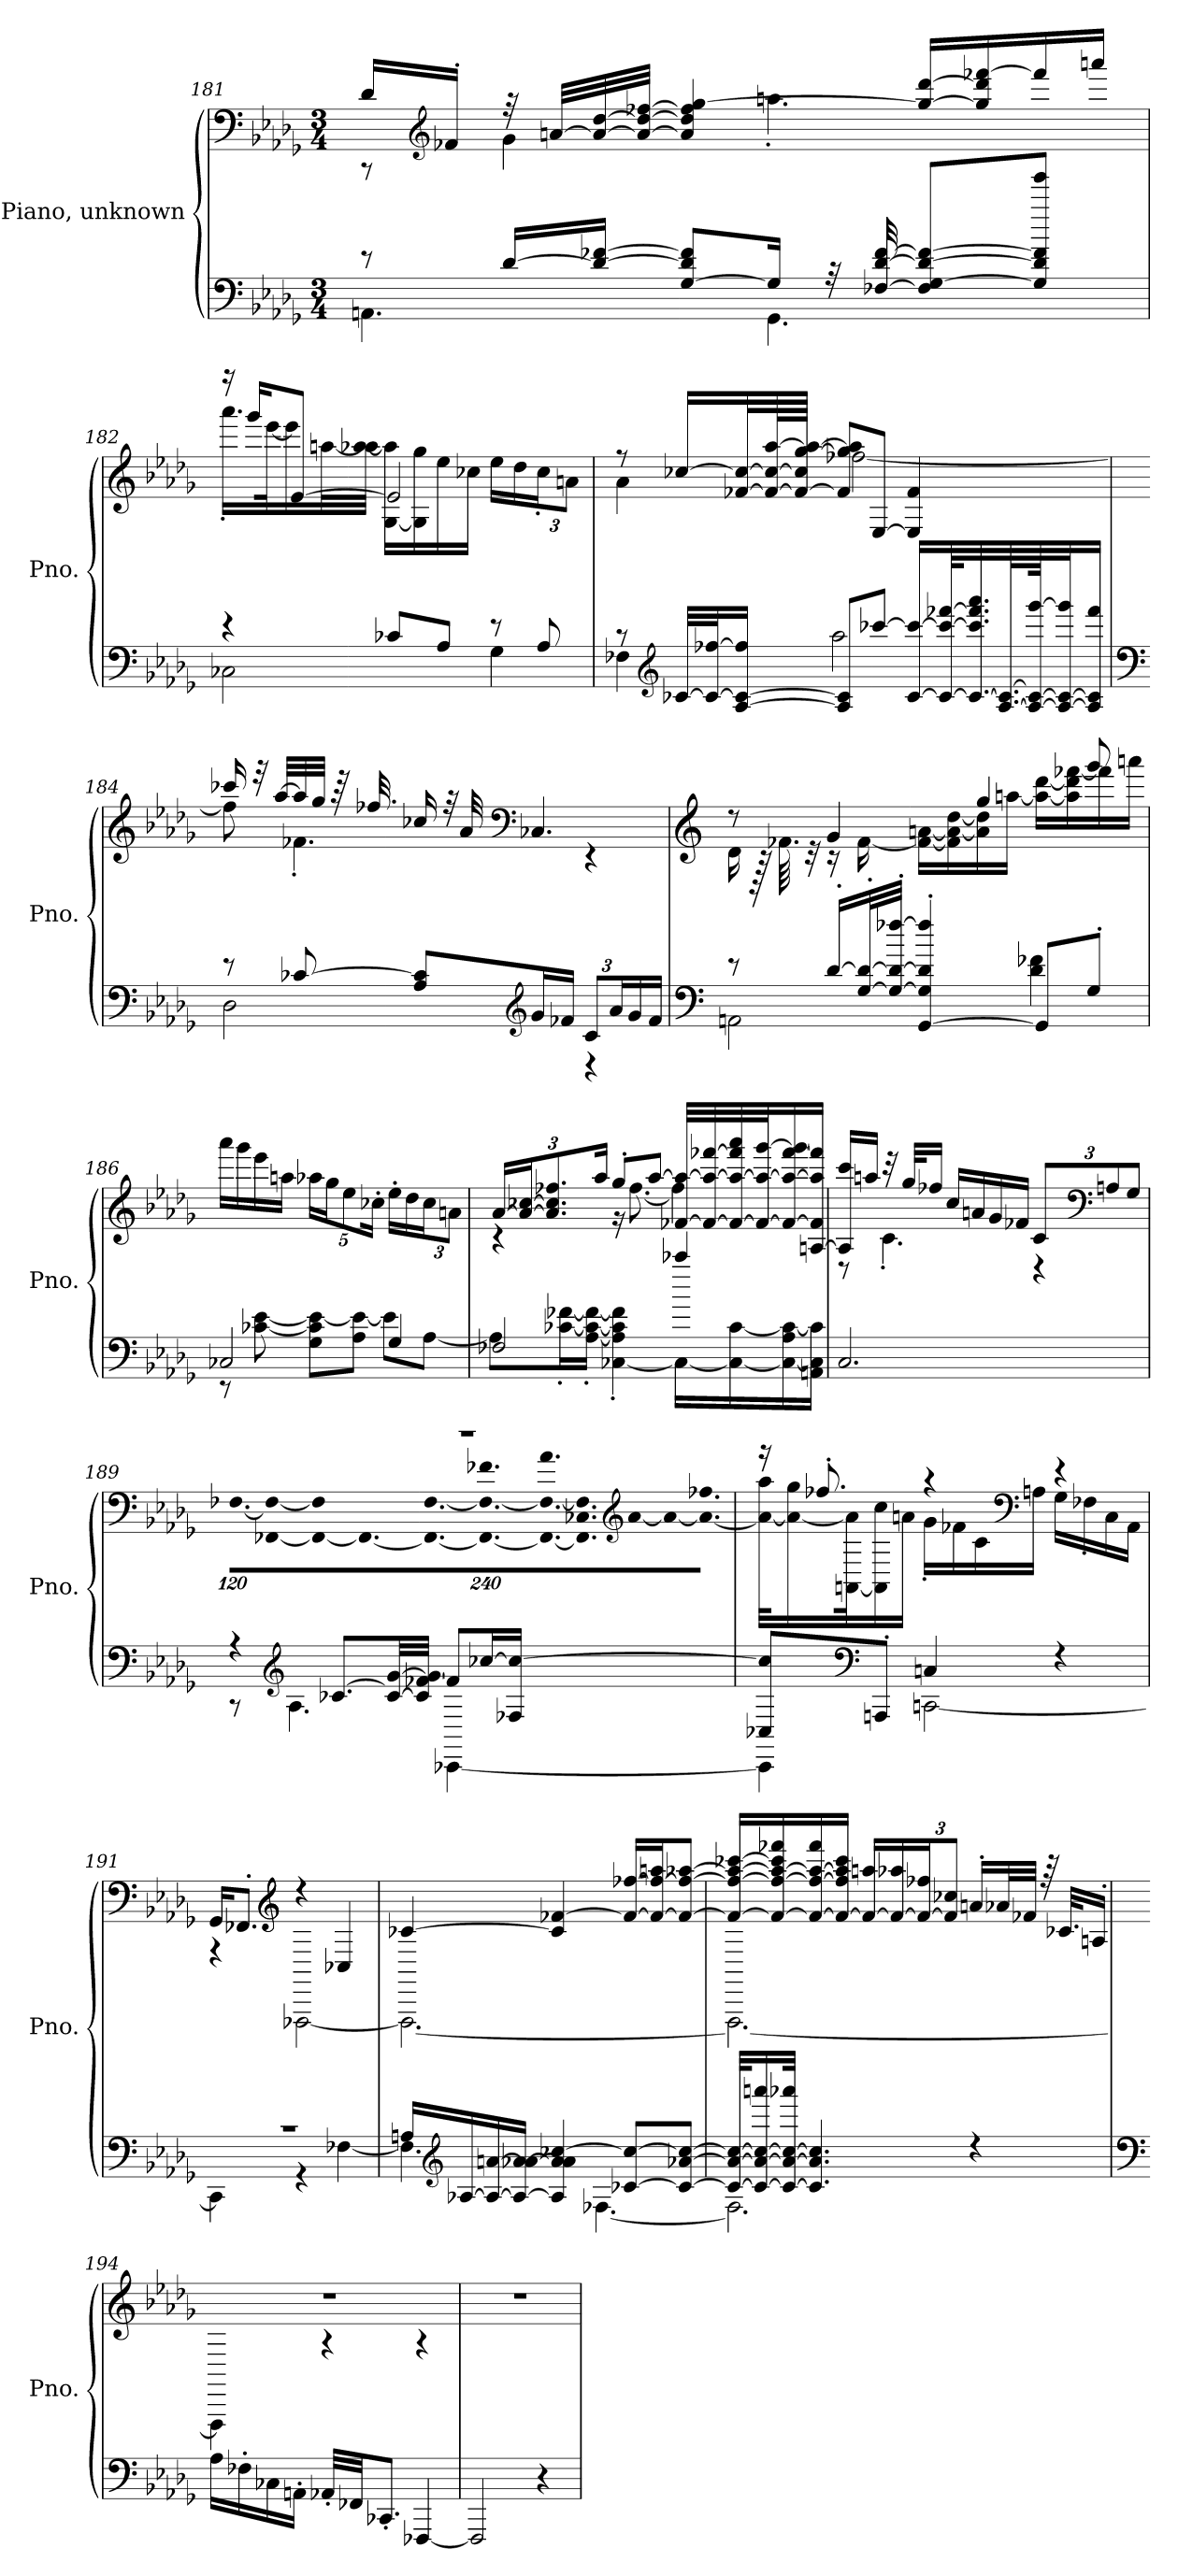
**kern	**kern
*part1	*part1
*staff2	*staff1
*I"Piano, unknown	*
*I'Pno.	*
!!LO:LB:g=z
*clefF4	*clefF4
*k[b-e-a-d-g-]	*k[b-e-a-d-g-]
*M3/4	*M3/4
=181	=181
*^	*^
8r	4.AAn\	16d-/LL	8r
*	*	*clefG2	*
.	.	16f-X'/JJ	.
[16d-/LL	.	32r	4g-\
.	.	[32an/LLL	.
16d-/_ [16f-X/JJ	.	32a/_ [32dd-/	.
.	.	32a/_ 32dd-/_ [32ff-X/JJJ	.
[8G-/ 8d-/] 8f-/]L	.	4a/] 4dd-/] 4ff-/] [4gg-/	.
16G-/Jk]	4.GG-\	.	4.aan'\
32r	.	.	.
[32F-X/ [32d-/ [32f-/	.	.	.
8F-/] [8G-/ 8d-/_ 8f-/_L	.	16gg-/_ [16ddd-/LL	.
.	.	16gg-/] 16ddd-/] [16fff-X/	.
8G-/] 8d-/] 8f-/] 8ggg-/J	.	16fff-/]	.
.	.	16aaan/JJ	.
!!LO:LB:g=z	!!
=182	=182	=182	=182
4r	2C-X\	16r	16.aaa-'\LL
.	.	16ggg-/KL	.
.	.	.	[32eee-\K
.	.	[8e-/J	16eee-\]
.	.	.	[32aan\L
.	.	.	[32aa-X\ 32aa\]JJJ
8c-X/L	.	2e-/]	[16G-\ 16aa-\]LL
.	.	.	16G-\] 16gg-\
8A-/J	.	.	16ee-\
.	.	.	16cc-X\JJ
8r	4G-\	.	16ee-\LL
.	.	.	16dd-\
*	*	*	*Xbrackettup
8A-/	.	.	24cc-'\J
.	.	.	12an\J
!!LO:LB:g=z	!!
=183	=183	=183	=183
8r	4F-X\	8r	4a-\
*clefG2	*	*	*
[32c-X/LLL	.	[16cc-X/LL	.
32c-/_ [32ff-X/J	.	.	.
[16A-/ 16c-/_ 16ff-/]JJ	.	[32f-X/ 32cc-/_L	.
.	.	64f-/_ 64cc-/_ [64aa-/L	.
.	.	64f-/_ 64cc-/] [64gg-/ 64aa-/_JJJJ	.
8A-/] 8c-/]L	2aa-\	8f-/] 8gg-/] 8aa-/]L	[2ff-X\
[8ccc-X/J	.	[8E-/J	.
[16c-/ 16ccc-/_LL	.	4E-/] 4f-/	.
64c-/_ 64ccc-/_ [64fff-X/KL	.	.	.
32.c-/_ 32.ccc-/] 32.fff-/] 32.aaa-/	.	.	.
[64.A-/ 64.c-/_L	.	.	.
128A-/_ 128c-/_ [128ggg-/JK	.	.	.
32A-/_ 32c-/_ 32ggg-/]J	.	.	.
16A-/] 16c-/] 16fff-/JJ	.	.	.
!!LO:PB:g=z	!!
=184	=184	=184	=184
*clefF4	*	*	*
8r	2D-\	16ccc-X/	8ff-\]
.	.	32r	.
.	.	[32aa-/LLL	.
[8c-X/	.	32aa-/]	4.f-X'\
.	.	32gg-/JJJ	.
.	.	64r	.
.	.	32.ff-X/	.
8A-/ 8c-/]L	.	16cc-X/	.
.	.	32r	.
.	.	32a-/	.
*clefG2	*	*clefF4	*
16g-/L	.	4.C-X/	.
16f-X/JJ	.	.	.
*Xbrackettup	*	*	*
12c-/L	4r	.	4r
24a-/L	.	.	.
16g-/	.	.	.
16f-/JJ	.	.	.
!!LO:LB:g=z	!!
=185	=185	=185	=185
*clefF4	*	*clefG2	*
8r	2AAn\	8r	16d-\
.	.	.	128r
.	.	.	64.f-X\
.	.	.	32r
[16d-'/LL	.	4g-/	16r
[32G-/' 32d-/_'L	.	.	[16f-\
32G-/_' 32d-/_' [32ff-X/'JJJ	.	.	.
[4GG-/' 4G-/]' 4d-/]' 4ff-/]'	.	.	16f-\_ [16an\LL
.	.	.	16f-\] 16a\_ [16dd-\
.	.	4gg-/	16a\] 16dd-\]
.	.	.	[16aan\JJ
8GG-/L]	4d-\ 4f-X\	.	16aa\_ [16ddd-\LL
.	.	.	16aa\] 16ddd-\] [16fff-X\
8G-'/J	.	8ggg-/	16fff-\]
.	.	.	16aaan\JJ
*	*	*v	*v
=186	=186	=186
2C-X/	8r	16aaa-\LL
.	.	16ggg-\
.	[8c-X\ [8e-\	16eee-\
.	.	16aan\JJ
.	8G-\ 8c-\] 8e-\_L	20aa-X\LL
.	.	20gg-\J
.	.	10ee-\
.	8A-\ 8e-\_J	.
.	.	20cc-X'\Jk
4G-/	8e-\L]	16ee-'\LL
.	.	16dd-\
.	[8A-\J	24cc-\J
.	.	12an\J
!!LO:LB:g=z
=187	=187	=187
*	*	*^
2F-X/	8A-\L]	[24a-/LL	4r
.	.	24a-/_ [24cc-X/J	.
.	.	12.a-/] 12.cc-/] 12.ff-X/	.
.	[16c-X\' [16f-X\'L	.	.
.	[16A-\' 16c-\_' 16f-\_'JJ	.	.
.	.	24aa-/Jk	.
.	[4C-X\' 4A-\]' 4c-\]' 4f-\]'	8gg-'/L	16r
.	.	.	[8.ff-\
.	.	[8aa-/J	.
4ccc-X/	16C-\LL_	[32f-X/ 32aa-/_LLL	4ff-\]
.	.	32f-/_ 32aa-/_ [32fff-X/	.
.	16C-\_ [16c-\	32f-/_ 32aa-/_ 32fff-/] 32aaa-/	.
.	.	32f-/_ 32aa-/_ [32ggg-/J	.
.	16C-\_ 16A-\ 16c-\_	16f-/_ 16aa-/_ [16fff-/ 16ggg-/]	.
.	16AAn\ 16C-\] 16c-\]JJ	[16An/ 16f-/] 16aa-/] 16fff-/]JJ	.
*v	*v	*	*
=188	=188	=188
2.C/	16A/] 16ccc/LL	8r
.	16aan/JJ	.
.	32r	4.c'\
.	32gg-/KLL	.
.	16ff-X/JJ	.
.	16cc/LL	.
.	16an/	.
.	16g-/	.
.	16f-X/JJ	.
.	12c/L	4r
*	*clefF4	*
.	12An/	.
.	12G-/J	.
!!LO:LB:g=z	!!
=189	=189	=189
*^	*	*
!	!	!	!LO:N:vis=32.
4r	8r	2.r	[1920%103F-X\KKL
!	!	!	!LO:N:vis=8
.	.	.	[960%137FF-X\ 960%137F-\_
*clefG2	*	*	*
.	4.A-\	.	.
!	!	!	!LO:N:vis=64
.	.	.	960%17FF-\_ 960%17F-\]KLL
!	!	!	!LO:N:vis=32.
.	.	.	1920%103FF-\_
[8.c-X/L	.	.	.
!	!	!	!LO:N:vis=32.
.	.	.	1920%103FF-\_ [1920%103F-\J
!	!	!	!LO:N:vis=16.
.	.	.	960%103FF-\_ 960%103F-\_ 960%103f-X\
!	!	!	!LO:N:vis=32.
.	.	.	1920%103FF-\_ 1920%103F-\_ 1920%103a-\L
32c-/_ [32g-/LL	.	.	.
32c-/] [32f-X/ 32g-/]JJJ	.	.	.
!	!	!	!LO:N:vis=32.
.	.	.	1920%103FF-\] 1920%103C-X\ 1920%103F-\]JJ
8f-/L]	[4CC-X\	.	.
*	*	*clefG2	*
!	!	!	!LO:N:vis=8
.	.	.	[960%137a-\
[16cc-X/L	.	.	.
!	!	!	!LO:N:vis=64
.	.	.	960%17a-\KLL_
16F-X/ 16cc-/_JJ	.	.	.
!	!	!	!LO:N:vis=32.
.	.	.	1920%103a-\_ 1920%103ff-X\JJJ
!!LO:LB:g=z	!!
=190	=190	=190	=190
8C-X/ 8cc-/]L	4CC-\]	16r	32a-\_ 32aa-\KLL
.	.	.	16a-\_ 16gg-\
.	.	8.ff-X'/	.
.	.	.	[32AAn\ 32a-\]K
*clefF4	*	*	*
8AAAn'/J	.	.	16AA\] 16cc\
.	.	.	16an\JJ
4Cn/	[2CCn\	4r	16g-'\LL
.	.	.	16f-X\
.	.	.	16c\
*	*	*clefF4	*
.	.	.	16An\JJ
4r	.	4r	16G-\LL
.	.	.	16F-X'\
.	.	.	16C\
.	.	.	16AA\JJ
=191	=191	=191	=191
2.r	4CC\]	16GG-/KL	4r
.	.	8.FF-X'/J	.
*	*	*clefG2	*
.	4r	4r	[2FFF-X\
.	[4F-X\	4C-X/	.
!!LO:LB:g=z	!!
=192	=192	=192	=192
16An/LL	4.F-\]	[4c-X/	2.FFF-\_
*clefG2	*	*	*
[16A-X/	.	.	.
16A-/_ [16an/	.	.	.
16A-/_ [16a-X/ 16a/_JJ	.	.	.
4A-/] 4a-/] 4a/] [4cc-X/	.	4c-/] [4f-X/	.
.	[4.F-X\	.	.
[8c-X/ 8cc-/_L	.	16f-/_ [16ff-X/LL	.
.	.	16f-/_ 16ff-/_ 16aan/J	.
8c-/_ [8a-X/ 8cc-/_J	.	8f-/_ 8ff-/_ [8aa-X/J	.
!!LO:PB:g=z	!!
=193	=193	=193	=193
32c-/_ 32a-/_ 32cc-/_KLL	2.F-\]	16f-/_ 16ff-/_ 16aa-/_ [16ccc-X/LL	2.FFF-\_
16c-/_ 16a-/_ 16cc-/_ 16aaan/	.	.	.
.	.	16f-/_ 16ff-/_ 16aa-/_ 16ccc-/] 16fff-X/	.
32c-/_ 32a-/_ 32cc-/_ 32aaa-X/JJk	.	.	.
4.c-/] 4.a-/] 4.cc-/]	.	16f-/_ 16ff-/_ 16aa-/_ 16fff-/	.
.	.	16f-/_ 16ff-/] 16aa-/] 16ccc-/JJ	.
.	.	16f-/_ 16aan/LL	.
.	.	16f-/_ 16aa-X/	.
.	.	24f-/_ 24ff-X/J	.
.	.	12f-/] 12cc-X/J	.
4r	.	16an'/LL	.
.	.	32a-X/L	.
.	.	32f-X/JJJ	.
.	.	64r	.
.	.	32.c-X/KLL	.
.	.	16An'/JJ	.
*v	*v	*	*
=194	=194	=194
*clefF4	*	*
16A-\LL	2.r	4FFF-\]
16F-X'\	.	.
16C-X\	.	.
16AAn'\JJ	.	.
32AA-X'/LLL	.	4r
32FF-X/JJ	.	.
8.CC-X'/J	.	.
[4FFF-X/	.	4r
*	*v	*v
!!LO:LB:g=z
=195	=195
2FFF-/]	2.r
4r	.
=	=
*-	*-
